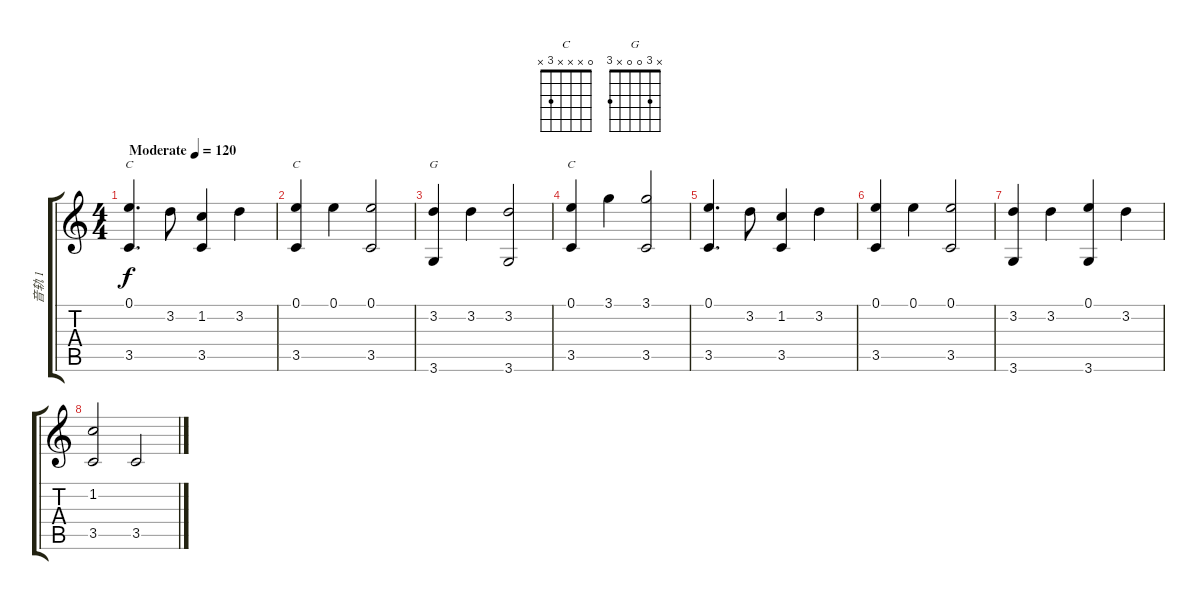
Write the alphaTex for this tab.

\track ("音轨 1" "音轨 1") {instrument acousticguitarsteel}
\staff {score tabs}
\tuning (E4 B3 G3 D3 A2 E2) {hide}
\chord ("C" x 1 x x 3 x)
\chord ("C" 0 1 x x 3 x)
\chord ("G" x 3 0 0 x 3)
\chord ("C" 0 x x x 3 x)
\ts (4 4)
\tempo (120 "Moderate")
\clef g2
\ks c
(0.1 3.5).4{d ch "C" dy f instrument acousticguitarsteel} 3.2.8 (1.2 3.5).4 3.2.4 |
(0.1 3.5).4{ch "C"} 0.1.4 (0.1 3.5).2 |
(3.2 3.6).4{ch "G"} 3.2.4 (3.2 3.6).2 |
(0.1 3.5).4{ch "C"} 3.1.4 (3.1 3.5).2 |
(0.1 3.5).4{d} 3.2.8 (1.2 3.5).4 3.2.4 |
(0.1 3.5).4 0.1.4 (0.1 3.5).2 |
(3.2 3.6).4 3.2.4 (0.1 3.6).4 3.2.4 |
(1.2 3.5).2 3.5.2
